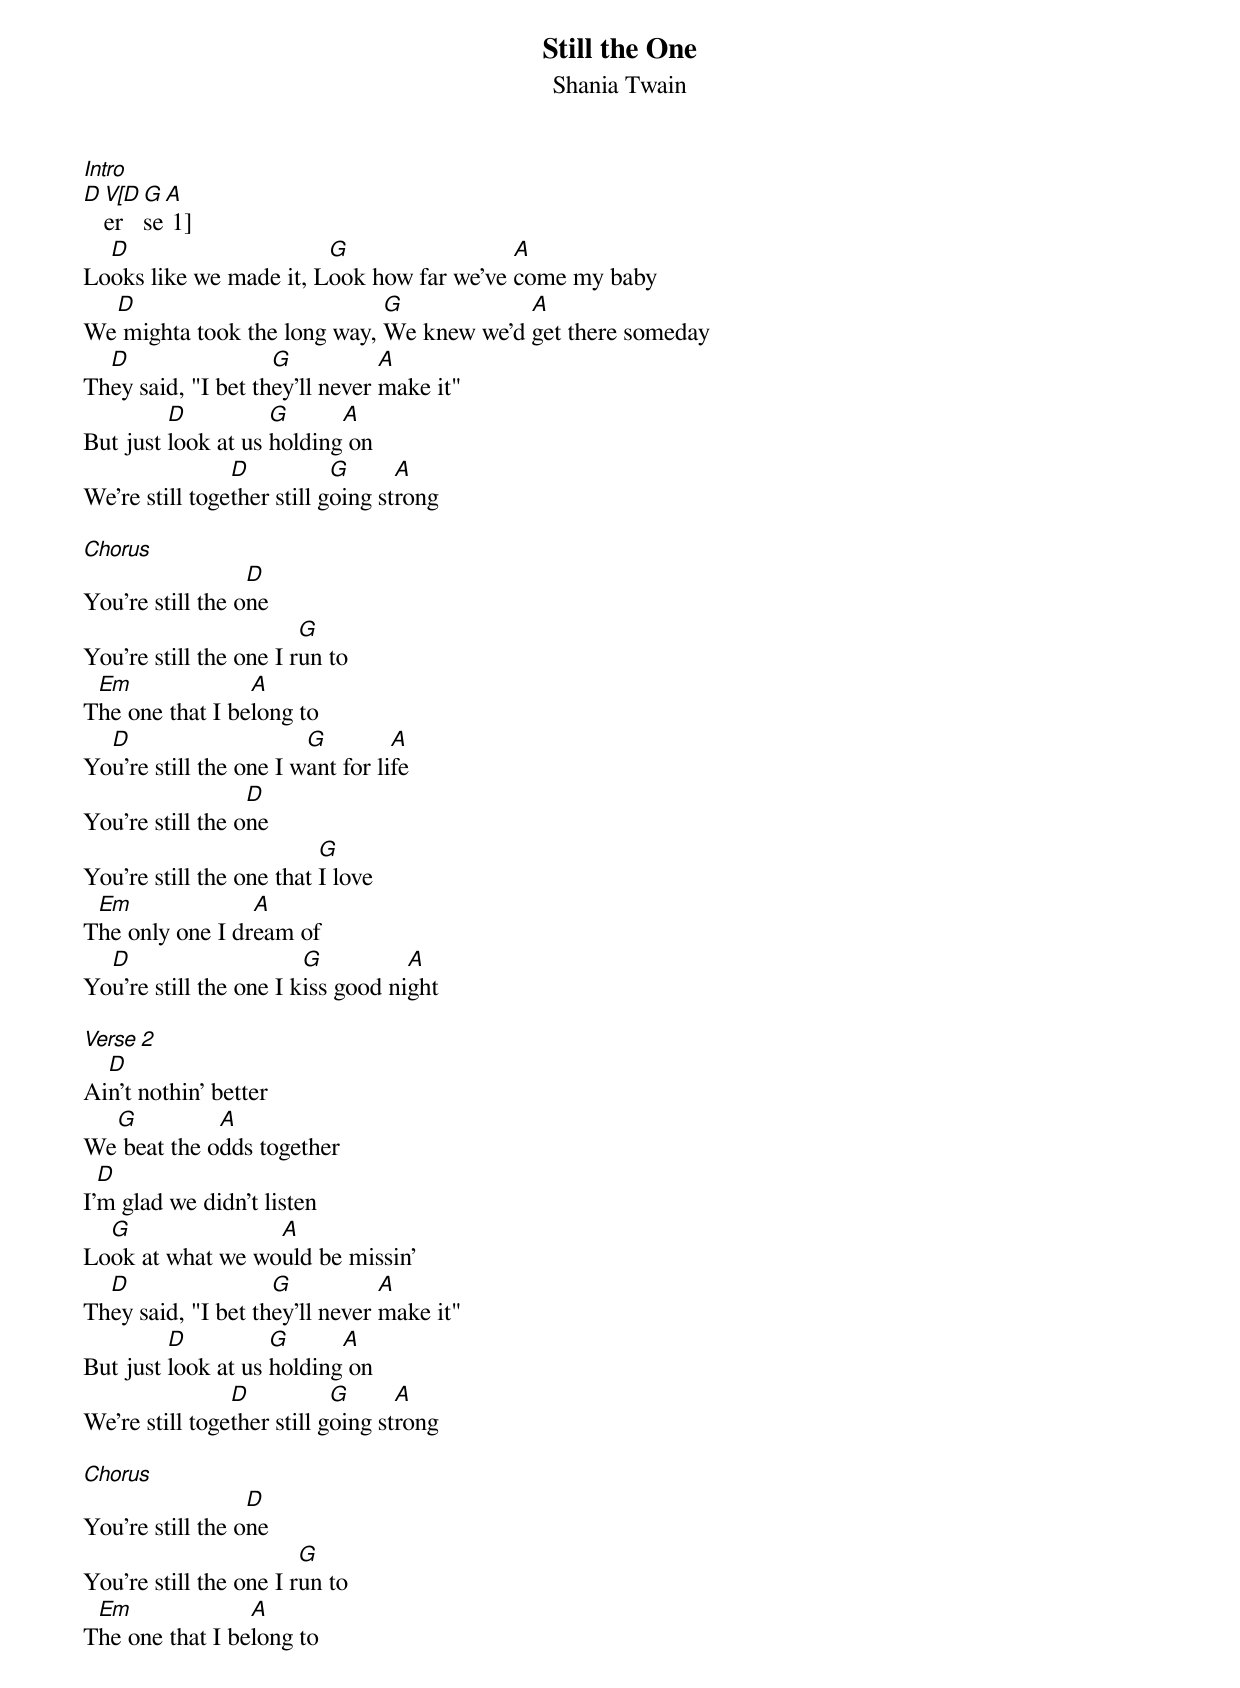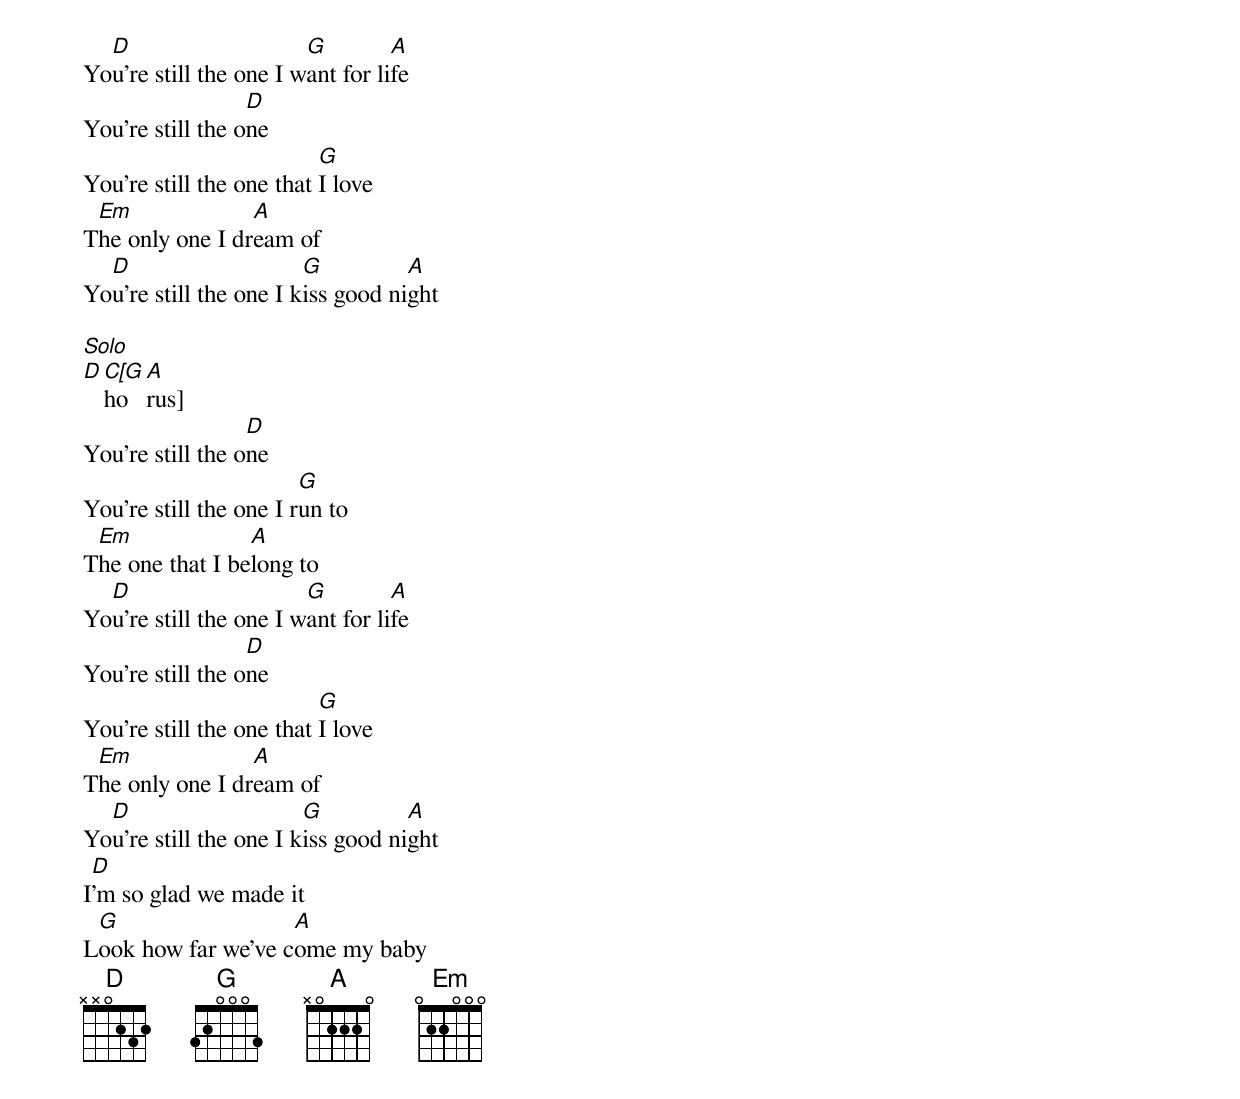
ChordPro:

{title:Still the One}
{subtitle:Shania Twain}
[Intro]
[D][V[D]er[G]se[A] 1]
Lo[D]oks like we made it, L[G]ook how far we've [A]come my baby
We[D] mighta took the long way, [G]We knew we'd [A]get there someday
Th[D]ey said, "I bet th[G]ey'll never [A]make it"
But just [D]look at us [G]holding[A] on
We're still toge[D]ther still g[G]oing st[A]rong

[Chorus]
You're still the o[D]ne
You're still the one I r[G]un to
T[Em]he one that I be[A]long to
Yo[D]u're still the one I w[G]ant for li[A]fe
You're still the o[D]ne
You're still the one that [G]I love
T[Em]he only one I dr[A]eam of
Yo[D]u're still the one I k[G]iss good ni[A]ght

[Verse 2]
Ai[D]n't nothin' better
We[G] beat the o[A]dds together
I'[D]m glad we didn't listen
Lo[G]ok at what we wo[A]uld be missin'
Th[D]ey said, "I bet th[G]ey'll never [A]make it"
But just [D]look at us [G]holding[A] on
We're still toge[D]ther still g[G]oing st[A]rong

[Chorus]
You're still the o[D]ne
You're still the one I r[G]un to
T[Em]he one that I be[A]long to
Yo[D]u're still the one I w[G]ant for li[A]fe
You're still the o[D]ne
You're still the one that [G]I love
T[Em]he only one I dr[A]eam of
Yo[D]u're still the one I k[G]iss good ni[A]ght

[Solo]
[D][C[G]ho[A]rus]
You're still the o[D]ne
You're still the one I r[G]un to
T[Em]he one that I be[A]long to
Yo[D]u're still the one I w[G]ant for li[A]fe
You're still the o[D]ne
You're still the one that [G]I love
T[Em]he only one I dr[A]eam of
Yo[D]u're still the one I k[G]iss good ni[A]ght
I[D]'m so glad we made it
L[G]ook how far we've c[A]ome my baby
